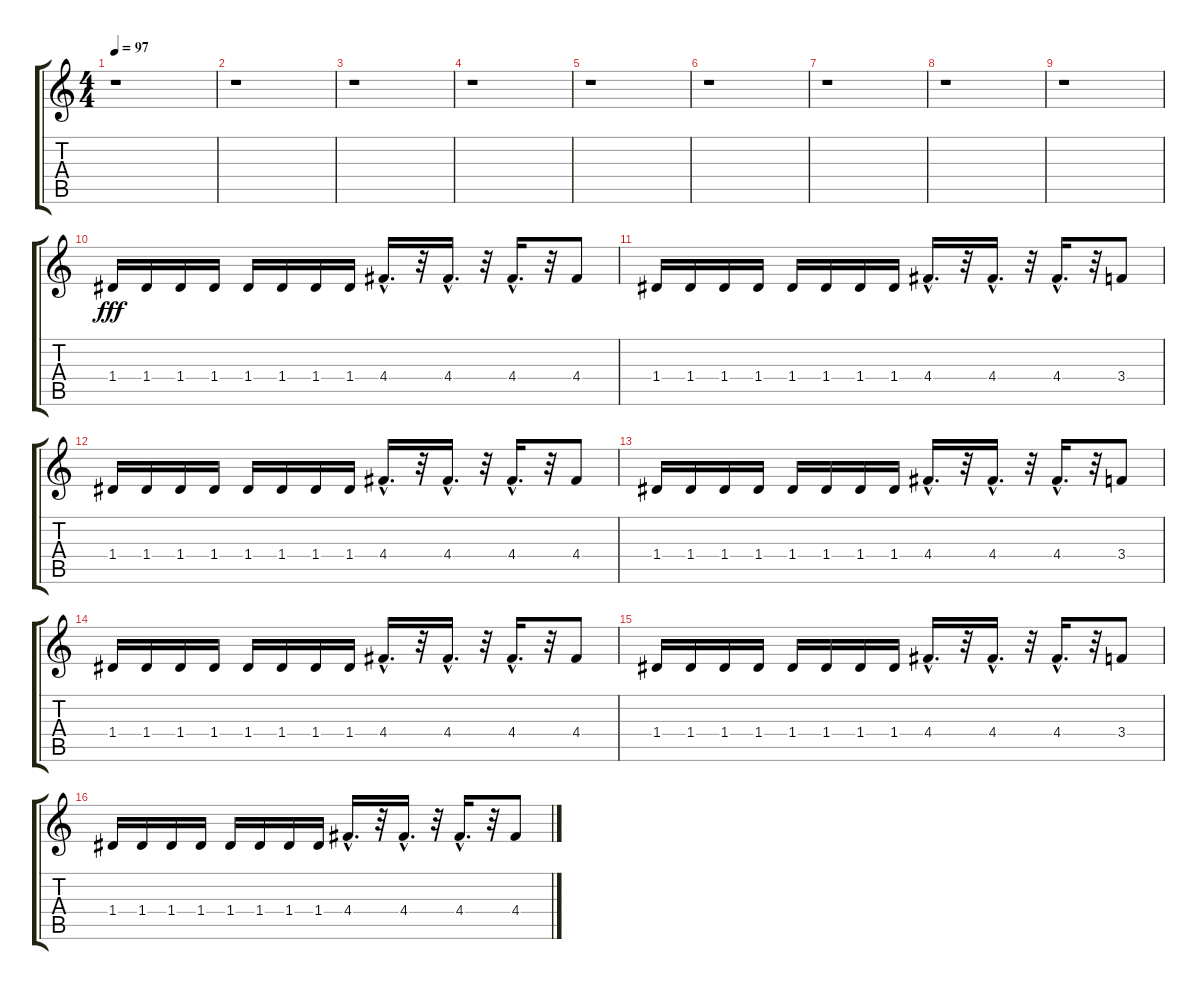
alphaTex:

\track ("              / High Rhythm Guitar" "          ") {instrument distortionguitar}
\staff {score tabs}
\tuning (E4 B3 G3 D3 A2 E2) {hide}
\ts (4 4)
\tempo 97
\clef g2
\ks c
r.1{dy fff} |
r.1 |
r.1 |
r.1 |
r.1 |
r.1 |
r.1 |
r.1 |
r.1 |
1.4.16 1.4.16 1.4.16 1.4.16 1.4.16 1.4.16 1.4.16 1.4.16 4.4{hac}.16{d} r.32 4.4{hac}.16{d} r.32 4.4{hac}.16{d} r.32 4.4.8 |
1.4.16 1.4.16 1.4.16 1.4.16 1.4.16 1.4.16 1.4.16 1.4.16 4.4{hac}.16{d} r.32 4.4{hac}.16{d} r.32 4.4{hac}.16{d} r.32 3.4.8 |
1.4.16 1.4.16 1.4.16 1.4.16 1.4.16 1.4.16 1.4.16 1.4.16 4.4{hac}.16{d} r.32 4.4{hac}.16{d} r.32 4.4{hac}.16{d} r.32 4.4.8 |
1.4.16 1.4.16 1.4.16 1.4.16 1.4.16 1.4.16 1.4.16 1.4.16 4.4{hac}.16{d} r.32 4.4{hac}.16{d} r.32 4.4{hac}.16{d} r.32 3.4.8 |
1.4.16 1.4.16 1.4.16 1.4.16 1.4.16 1.4.16 1.4.16 1.4.16 4.4{hac}.16{d} r.32 4.4{hac}.16{d} r.32 4.4{hac}.16{d} r.32 4.4.8 |
1.4.16 1.4.16 1.4.16 1.4.16 1.4.16 1.4.16 1.4.16 1.4.16 4.4{hac}.16{d} r.32 4.4{hac}.16{d} r.32 4.4{hac}.16{d} r.32 3.4.8 |
1.4.16 1.4.16 1.4.16 1.4.16 1.4.16 1.4.16 1.4.16 1.4.16 4.4{hac}.16{d} r.32 4.4{hac}.16{d} r.32 4.4{hac}.16{d} r.32 4.4.8
